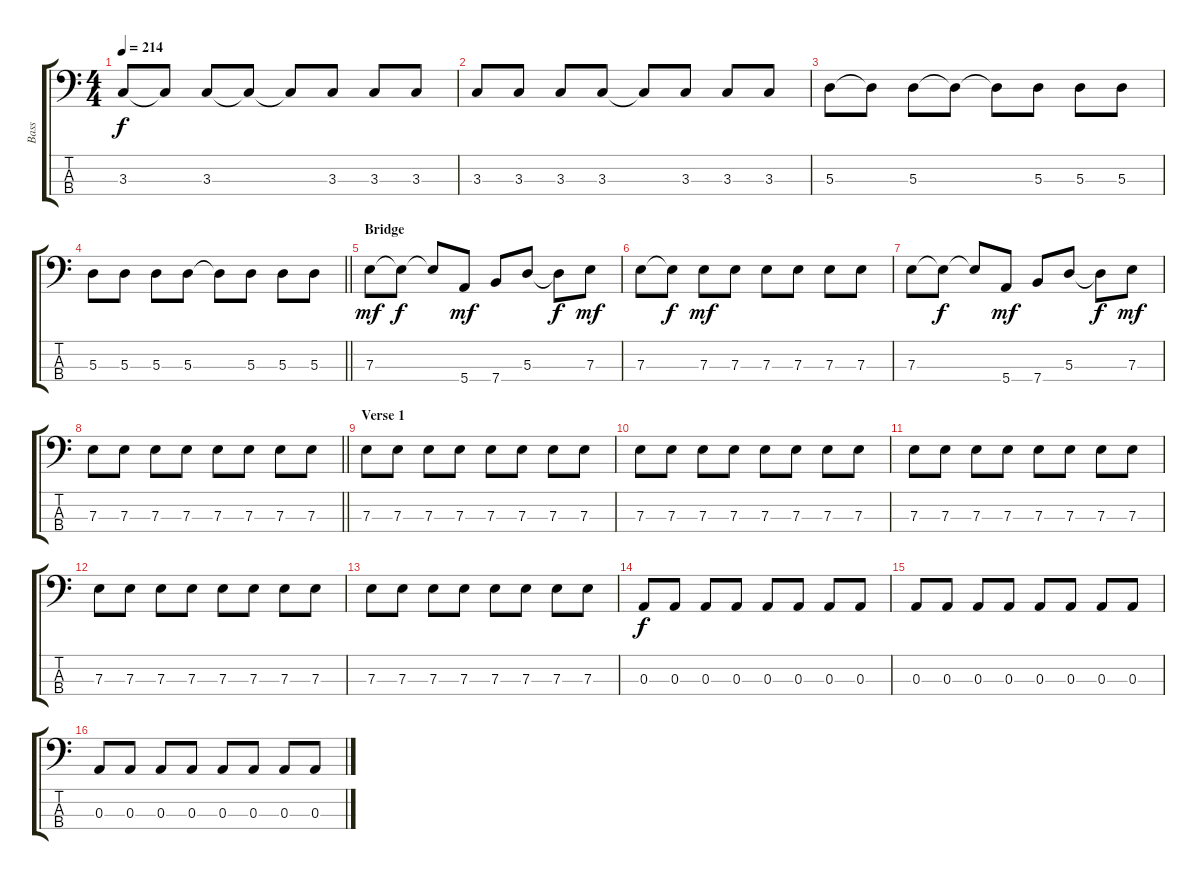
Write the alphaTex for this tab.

\track ("Bass" "Bass") {instrument electricbassfinger}
\staff {score tabs}
\tuning (G2 D2 A1 E1) {hide}
\ts (4 4)
\tempo 214
\clef f4
\ks c
3.3.8{dy f} 3.3{t}.8 3.3.8 3.3{t}.8 3.3{t}.8 3.3.8 3.3.8 3.3.8 |
3.3.8 3.3.8 3.3.8 3.3.8 3.3{t}.8 3.3.8 3.3.8 3.3.8 |
5.3.8 5.3{t}.8 5.3.8 5.3{t}.8 5.3{t}.8 5.3.8 5.3.8 5.3.8 |
\barLineRight lightlight
5.3.8 5.3.8 5.3.8 5.3.8 5.3{t}.8 5.3.8 5.3.8 5.3.8 |
\section ("" "Bridge")
7.3.8{dy mf} 7.3{t}.8{dy f} 7.3{t}.8 5.4.8{dy mf} 7.4.8 5.3.8 5.3{t}.8{dy f} 7.3.8{dy mf} |
7.3.8 7.3{t}.8{dy f} 7.3.8{dy mf} 7.3.8 7.3.8 7.3.8 7.3.8 7.3.8 |
7.3.8 7.3{t}.8{dy f} 7.3{t}.8 5.4.8{dy mf} 7.4.8 5.3.8 5.3{t}.8{dy f} 7.3.8{dy mf} |
\barLineRight lightlight
7.3.8 7.3.8 7.3.8 7.3.8 7.3.8 7.3.8 7.3.8 7.3.8 |
\section ("" "Verse 1")
7.3.8 7.3.8 7.3.8 7.3.8 7.3.8 7.3.8 7.3.8 7.3.8 |
7.3.8 7.3.8 7.3.8 7.3.8 7.3.8 7.3.8 7.3.8 7.3.8 |
7.3.8 7.3.8 7.3.8 7.3.8 7.3.8 7.3.8 7.3.8 7.3.8 |
7.3.8 7.3.8 7.3.8 7.3.8 7.3.8 7.3.8 7.3.8 7.3.8 |
7.3.8 7.3.8 7.3.8 7.3.8 7.3.8 7.3.8 7.3.8 7.3.8 |
0.3.8{dy f} 0.3.8 0.3.8 0.3.8 0.3.8 0.3.8 0.3.8 0.3.8 |
0.3.8 0.3.8 0.3.8 0.3.8 0.3.8 0.3.8 0.3.8 0.3.8 |
0.3.8 0.3.8 0.3.8 0.3.8 0.3.8 0.3.8 0.3.8 0.3.8
